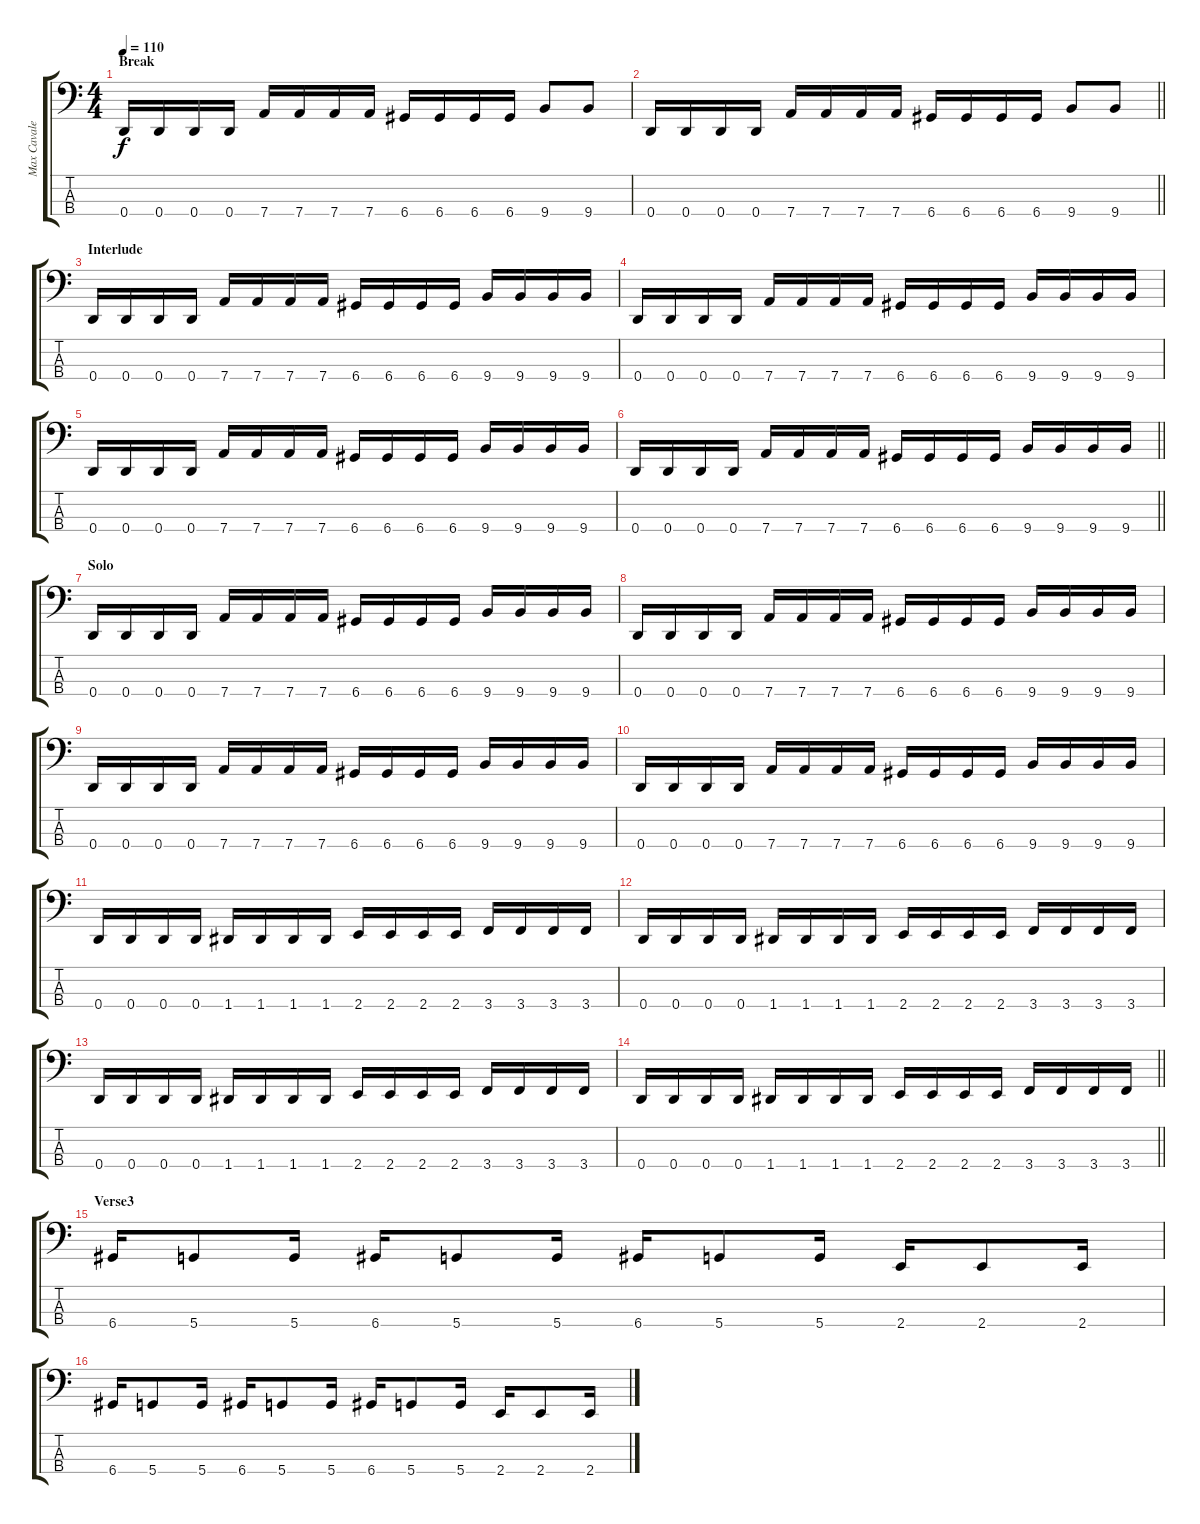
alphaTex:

\track ("Max Cavalera" "Max Cavale") {instrument electricbasspick}
\staff {score tabs}
\tuning (G2 D2 A1 D1) {hide}
\ts (4 4)
\section ("" "Break")
\tempo 110
\clef f4
\ks c
0.4.16{dy f} 0.4.16 0.4.16 0.4.16 7.4.16 7.4.16 7.4.16 7.4.16 6.4.16 6.4.16 6.4.16 6.4.16 9.4.8 9.4.8 |
\barLineRight lightlight
0.4.16 0.4.16 0.4.16 0.4.16 7.4.16 7.4.16 7.4.16 7.4.16 6.4.16 6.4.16 6.4.16 6.4.16 9.4.8 9.4.8 |
\section ("" "Interlude")
0.4.16 0.4.16 0.4.16 0.4.16 7.4.16 7.4.16 7.4.16 7.4.16 6.4.16 6.4.16 6.4.16 6.4.16 9.4.16 9.4.16 9.4.16 9.4.16 |
0.4.16 0.4.16 0.4.16 0.4.16 7.4.16 7.4.16 7.4.16 7.4.16 6.4.16 6.4.16 6.4.16 6.4.16 9.4.16 9.4.16 9.4.16 9.4.16 |
0.4.16 0.4.16 0.4.16 0.4.16 7.4.16 7.4.16 7.4.16 7.4.16 6.4.16 6.4.16 6.4.16 6.4.16 9.4.16 9.4.16 9.4.16 9.4.16 |
\barLineRight lightlight
0.4.16 0.4.16 0.4.16 0.4.16 7.4.16 7.4.16 7.4.16 7.4.16 6.4.16 6.4.16 6.4.16 6.4.16 9.4.16 9.4.16 9.4.16 9.4.16 |
\section ("" "Solo")
0.4.16 0.4.16 0.4.16 0.4.16 7.4.16 7.4.16 7.4.16 7.4.16 6.4.16 6.4.16 6.4.16 6.4.16 9.4.16 9.4.16 9.4.16 9.4.16 |
0.4.16 0.4.16 0.4.16 0.4.16 7.4.16 7.4.16 7.4.16 7.4.16 6.4.16 6.4.16 6.4.16 6.4.16 9.4.16 9.4.16 9.4.16 9.4.16 |
0.4.16 0.4.16 0.4.16 0.4.16 7.4.16 7.4.16 7.4.16 7.4.16 6.4.16 6.4.16 6.4.16 6.4.16 9.4.16 9.4.16 9.4.16 9.4.16 |
0.4.16 0.4.16 0.4.16 0.4.16 7.4.16 7.4.16 7.4.16 7.4.16 6.4.16 6.4.16 6.4.16 6.4.16 9.4.16 9.4.16 9.4.16 9.4.16 |
0.4.16 0.4.16 0.4.16 0.4.16 1.4.16 1.4.16 1.4.16 1.4.16 2.4.16 2.4.16 2.4.16 2.4.16 3.4.16 3.4.16 3.4.16 3.4.16 |
0.4.16 0.4.16 0.4.16 0.4.16 1.4.16 1.4.16 1.4.16 1.4.16 2.4.16 2.4.16 2.4.16 2.4.16 3.4.16 3.4.16 3.4.16 3.4.16 |
0.4.16 0.4.16 0.4.16 0.4.16 1.4.16 1.4.16 1.4.16 1.4.16 2.4.16 2.4.16 2.4.16 2.4.16 3.4.16 3.4.16 3.4.16 3.4.16 |
\barLineRight lightlight
0.4.16 0.4.16 0.4.16 0.4.16 1.4.16 1.4.16 1.4.16 1.4.16 2.4.16 2.4.16 2.4.16 2.4.16 3.4.16 3.4.16 3.4.16 3.4.16 |
\section ("" "Verse3")
6.4.16 5.4.8 5.4.16 6.4.16 5.4.8 5.4.16 6.4.16 5.4.8 5.4.16 2.4.16 2.4.8 2.4.16 |
6.4.16 5.4.8 5.4.16 6.4.16 5.4.8 5.4.16 6.4.16 5.4.8 5.4.16 2.4.16 2.4.8 2.4.16
